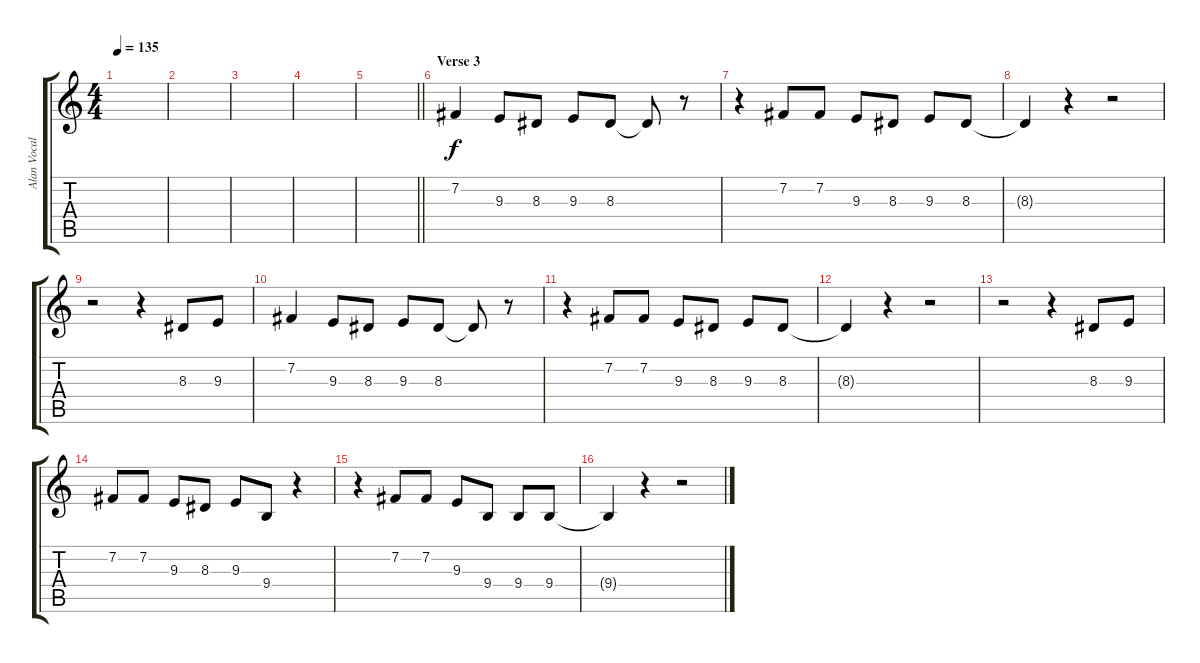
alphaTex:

\track ("Alan Vocals" "Alan Vocal") {instrument lead2sawtooth}
\staff {score tabs}
\tuning (E4 B3 G3 D3 A2 E2) {hide}
\ts (4 4)
\tempo 135
\clef g2
\ks c
|
|
|
|
\barLineRight lightlight
|
\section ("" "Verse 3")
7.2.4 9.3.8 8.3.8 9.3.8 8.3.8 8.3{t}.8 r.8 |
r.4 7.2.8 7.2.8 9.3.8 8.3.8 9.3.8 8.3.8 |
8.3{t}.4 r.4 r.2 |
r.2 r.4 8.3.8 9.3.8 |
7.2.4 9.3.8 8.3.8 9.3.8 8.3.8 8.3{t}.8 r.8 |
r.4 7.2.8 7.2.8 9.3.8 8.3.8 9.3.8 8.3.8 |
8.3{t}.4 r.4 r.2 |
r.2 r.4 8.3.8 9.3.8 |
7.2.8 7.2.8 9.3.8 8.3.8 9.3.8 9.4.8 r.4 |
r.4 7.2.8 7.2.8 9.3.8 9.4.8 9.4.8 9.4.8 |
9.4{t}.4 r.4 r.2
